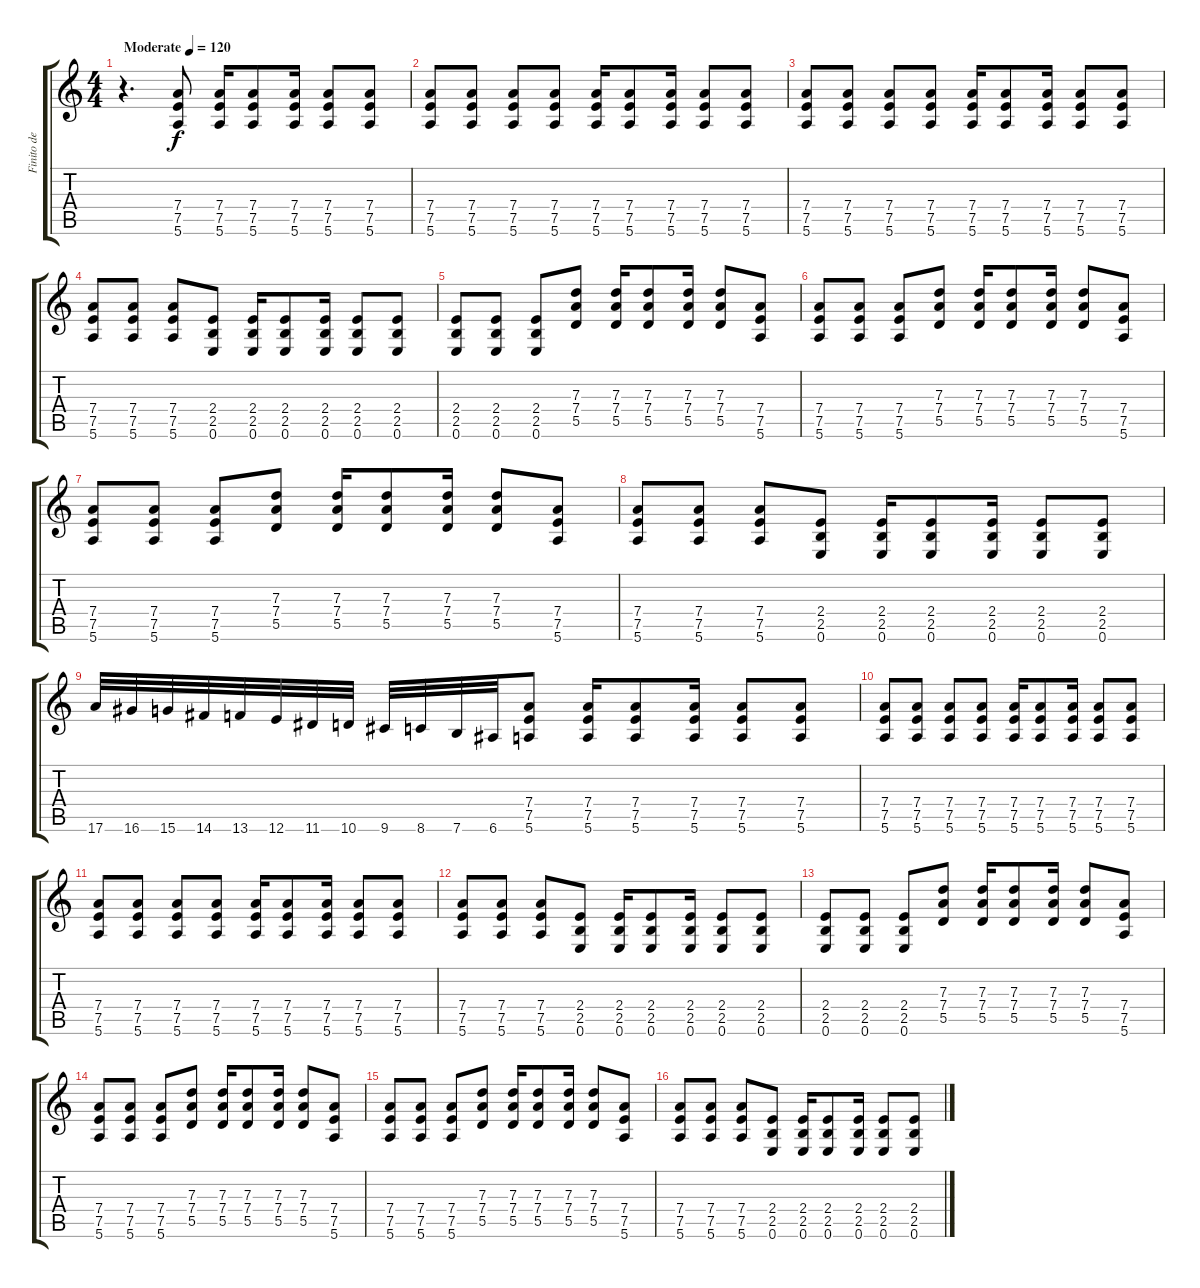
\track ("Finito de Badajoz" "Finito de ") {instrument overdrivenguitar}
\staff {score tabs}
\tuning (E4 B3 G3 D3 A2 E2) {hide}
\ts (4 4)
\tempo (120 "Moderate")
\clef g2
\ks c
r.4{d dy f instrument overdrivenguitar} (7.4 7.5 5.6).8 (7.4 7.5 5.6).16 (7.4 7.5 5.6).8 (7.4 7.5 5.6).16 (7.4 7.5 5.6).8 (7.4 7.5 5.6).8 |
(7.4 7.5 5.6).8 (7.4 7.5 5.6).8 (7.4 7.5 5.6).8 (7.4 7.5 5.6).8 (7.4 7.5 5.6).16 (7.4 7.5 5.6).8 (7.4 7.5 5.6).16 (7.4 7.5 5.6).8 (7.4 7.5 5.6).8 |
(7.4 7.5 5.6).8 (7.4 7.5 5.6).8 (7.4 7.5 5.6).8 (7.4 7.5 5.6).8 (7.4 7.5 5.6).16 (7.4 7.5 5.6).8 (7.4 7.5 5.6).16 (7.4 7.5 5.6).8 (7.4 7.5 5.6).8 |
(7.4 7.5 5.6).8 (7.4 7.5 5.6).8 (7.4 7.5 5.6).8 (2.4 2.5 0.6).8 (2.4 2.5 0.6).16 (2.4 2.5 0.6).8 (2.4 2.5 0.6).16 (2.4 2.5 0.6).8 (2.4 2.5 0.6).8 |
(2.4 2.5 0.6).8 (2.4 2.5 0.6).8 (2.4 2.5 0.6).8 (7.3 7.4 5.5).8 (7.3 7.4 5.5).16 (7.3 7.4 5.5).8 (7.3 7.4 5.5).16 (7.3 7.4 5.5).8 (7.4 7.5 5.6).8 |
(7.4 7.5 5.6).8 (7.4 7.5 5.6).8 (7.4 7.5 5.6).8 (7.3 7.4 5.5).8 (7.3 7.4 5.5).16 (7.3 7.4 5.5).8 (7.3 7.4 5.5).16 (7.3 7.4 5.5).8 (7.4 7.5 5.6).8 |
(7.4 7.5 5.6).8 (7.4 7.5 5.6).8 (7.4 7.5 5.6).8 (7.3 7.4 5.5).8 (7.3 7.4 5.5).16 (7.3 7.4 5.5).8 (7.3 7.4 5.5).16 (7.3 7.4 5.5).8 (7.4 7.5 5.6).8 |
(7.4 7.5 5.6).8 (7.4 7.5 5.6).8 (7.4 7.5 5.6).8 (2.4 2.5 0.6).8 (2.4 2.5 0.6).16 (2.4 2.5 0.6).8 (2.4 2.5 0.6).16 (2.4 2.5 0.6).8 (2.4 2.5 0.6).8 |
17.6.32 16.6.32 15.6.32 14.6.32 13.6.32 12.6.32 11.6.32 10.6.32 9.6.32 8.6.32 7.6.32 6.6.32 (7.4 7.5 5.6).8 (7.4 7.5 5.6).16 (7.4 7.5 5.6).8 (7.4 7.5 5.6).16 (7.4 7.5 5.6).8 (7.4 7.5 5.6).8 |
(7.4 7.5 5.6).8 (7.4 7.5 5.6).8 (7.4 7.5 5.6).8 (7.4 7.5 5.6).8 (7.4 7.5 5.6).16 (7.4 7.5 5.6).8 (7.4 7.5 5.6).16 (7.4 7.5 5.6).8 (7.4 7.5 5.6).8 |
(7.4 7.5 5.6).8 (7.4 7.5 5.6).8 (7.4 7.5 5.6).8 (7.4 7.5 5.6).8 (7.4 7.5 5.6).16 (7.4 7.5 5.6).8 (7.4 7.5 5.6).16 (7.4 7.5 5.6).8 (7.4 7.5 5.6).8 |
(7.4 7.5 5.6).8 (7.4 7.5 5.6).8 (7.4 7.5 5.6).8 (2.4 2.5 0.6).8 (2.4 2.5 0.6).16 (2.4 2.5 0.6).8 (2.4 2.5 0.6).16 (2.4 2.5 0.6).8 (2.4 2.5 0.6).8 |
(2.4 2.5 0.6).8 (2.4 2.5 0.6).8 (2.4 2.5 0.6).8 (7.3 7.4 5.5).8 (7.3 7.4 5.5).16 (7.3 7.4 5.5).8 (7.3 7.4 5.5).16 (7.3 7.4 5.5).8 (7.4 7.5 5.6).8 |
(7.4 7.5 5.6).8 (7.4 7.5 5.6).8 (7.4 7.5 5.6).8 (7.3 7.4 5.5).8 (7.3 7.4 5.5).16 (7.3 7.4 5.5).8 (7.3 7.4 5.5).16 (7.3 7.4 5.5).8 (7.4 7.5 5.6).8 |
(7.4 7.5 5.6).8 (7.4 7.5 5.6).8 (7.4 7.5 5.6).8 (7.3 7.4 5.5).8 (7.3 7.4 5.5).16 (7.3 7.4 5.5).8 (7.3 7.4 5.5).16 (7.3 7.4 5.5).8 (7.4 7.5 5.6).8 |
(7.4 7.5 5.6).8 (7.4 7.5 5.6).8 (7.4 7.5 5.6).8 (2.4 2.5 0.6).8 (2.4 2.5 0.6).16 (2.4 2.5 0.6).8 (2.4 2.5 0.6).16 (2.4 2.5 0.6).8 (2.4 2.5 0.6).8
